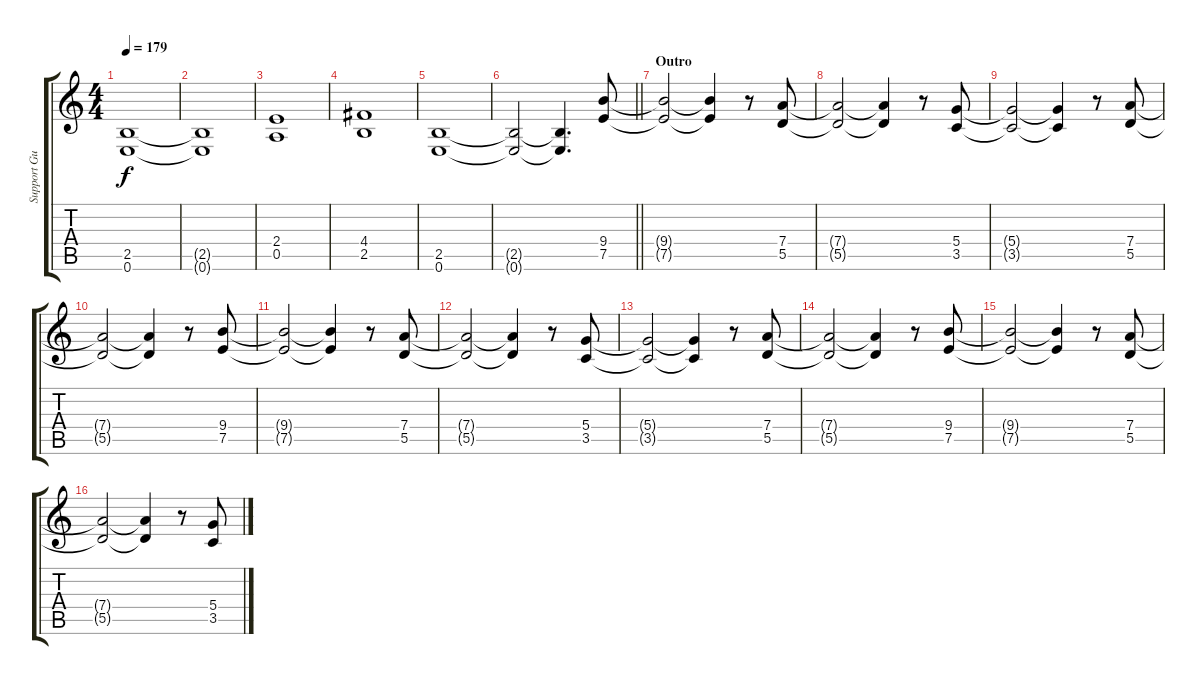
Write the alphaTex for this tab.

\track ("Support Guitar" "Support Gu") {instrument distortionguitar}
\staff {score tabs}
\tuning (E4 B3 G3 D3 A2 E2) {hide}
\ts (4 4)
\tempo 179
\clef g2
\ks c
(2.5 0.6).1{dy f} |
(2.5{t} 0.6{t}).1 |
(2.4 0.5).1 |
(4.4 2.5).1 |
(2.5 0.6).1 |
\barLineRight lightlight
(2.5{t} 0.6{t}).2 (2.5{t} 0.6{t}).4{d} (9.4 7.5).8{volume 13} |
\section ("" "Outro")
(9.4{t} 7.5{t}).2 (9.4{t} 7.5{t}).4 r.8 (7.4 5.5).8 |
(7.4{t} 5.5{t}).2 (7.4{t} 5.5{t}).4 r.8 (5.4 3.5).8 |
(5.4{t} 3.5{t}).2 (5.4{t} 3.5{t}).4 r.8 (7.4 5.5).8 |
(7.4{t} 5.5{t}).2 (7.4{t} 5.5{t}).4 r.8 (9.4 7.5).8 |
(9.4{t} 7.5{t}).2 (9.4{t} 7.5{t}).4 r.8 (7.4 5.5).8 |
(7.4{t} 5.5{t}).2 (7.4{t} 5.5{t}).4 r.8 (5.4 3.5).8 |
(5.4{t} 3.5{t}).2 (5.4{t} 3.5{t}).4 r.8 (7.4 5.5).8 |
(7.4{t} 5.5{t}).2 (7.4{t} 5.5{t}).4 r.8 (9.4 7.5).8 |
(9.4{t} 7.5{t}).2 (9.4{t} 7.5{t}).4 r.8 (7.4 5.5).8 |
(7.4{t} 5.5{t}).2 (7.4{t} 5.5{t}).4 r.8 (5.4 3.5).8
